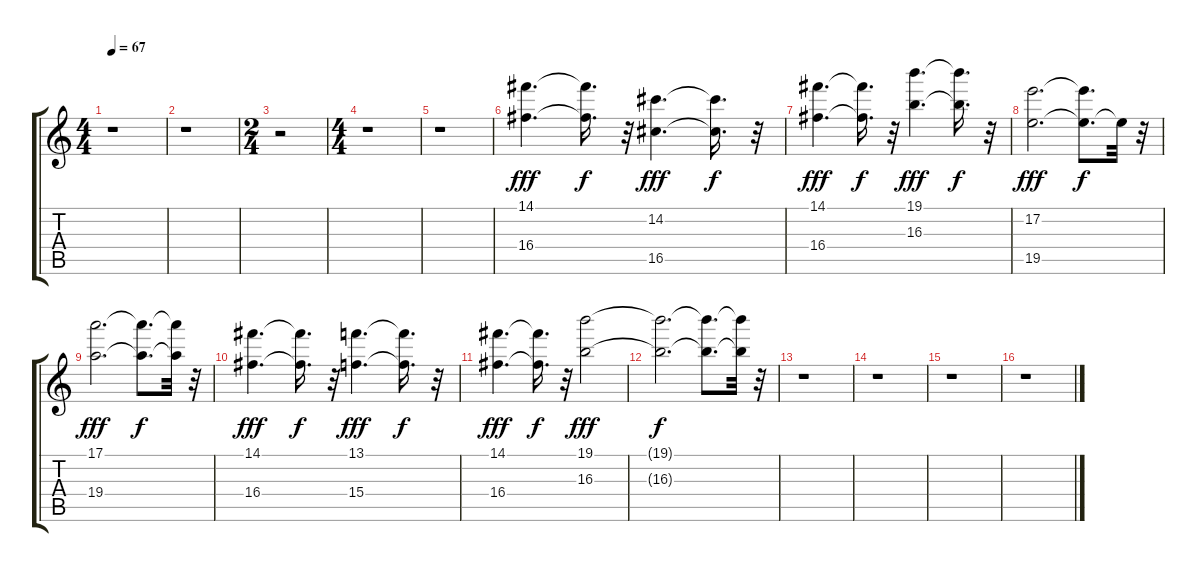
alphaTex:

\track "" {instrument distortionguitar}
\staff {score tabs}
\tuning (E4 B3 G3 D3 A2 E2) {hide}
\ts (4 4)
\tempo 67
\clef g2
\ks c
r.1{dy f} |
r.1 |
\ts (2 4)
r.2 |
\ts (4 4)
r.1 |
r.1 |
(14.1 16.4).4{d dy fff} (14.1{t} 16.4{t}).16{d dy f} r.32 (14.2 16.5).4{d dy fff} (14.2{t} 16.5{t}).16{d dy f} r.32 |
(14.1 16.4).4{d dy fff} (14.1{t} 16.4{t}).16{d dy f} r.32 (19.1 16.3).4{d dy fff} (19.1{t} 16.3{t}).16{d dy f} r.32 |
(17.2 19.5).2{d dy fff} (17.2{t} 19.5{t}).8{d dy f} 19.5{t}.32 r.32 |
(17.1 19.4).2{d dy fff} (17.1{t} 19.4{t}).8{d dy f} (17.1{t} 19.4{t}).32 r.32 |
(14.1 16.4).4{d dy fff} (14.1{t} 16.4{t}).16{d dy f} r.32 (13.1 15.4).4{d dy fff} (13.1{t} 15.4{t}).16{d dy f} r.32 |
(14.1 16.4).4{d dy fff} (14.1{t} 16.4{t}).16{d dy f} r.32 (19.1 16.3).2{dy fff} |
(19.1{t} 16.3{t}).2{d dy f} (19.1{t} 16.3{t}).8{d} (19.1{t} 16.3{t}).32 r.32 |
r.1 |
r.1 |
r.1 |
r.1
